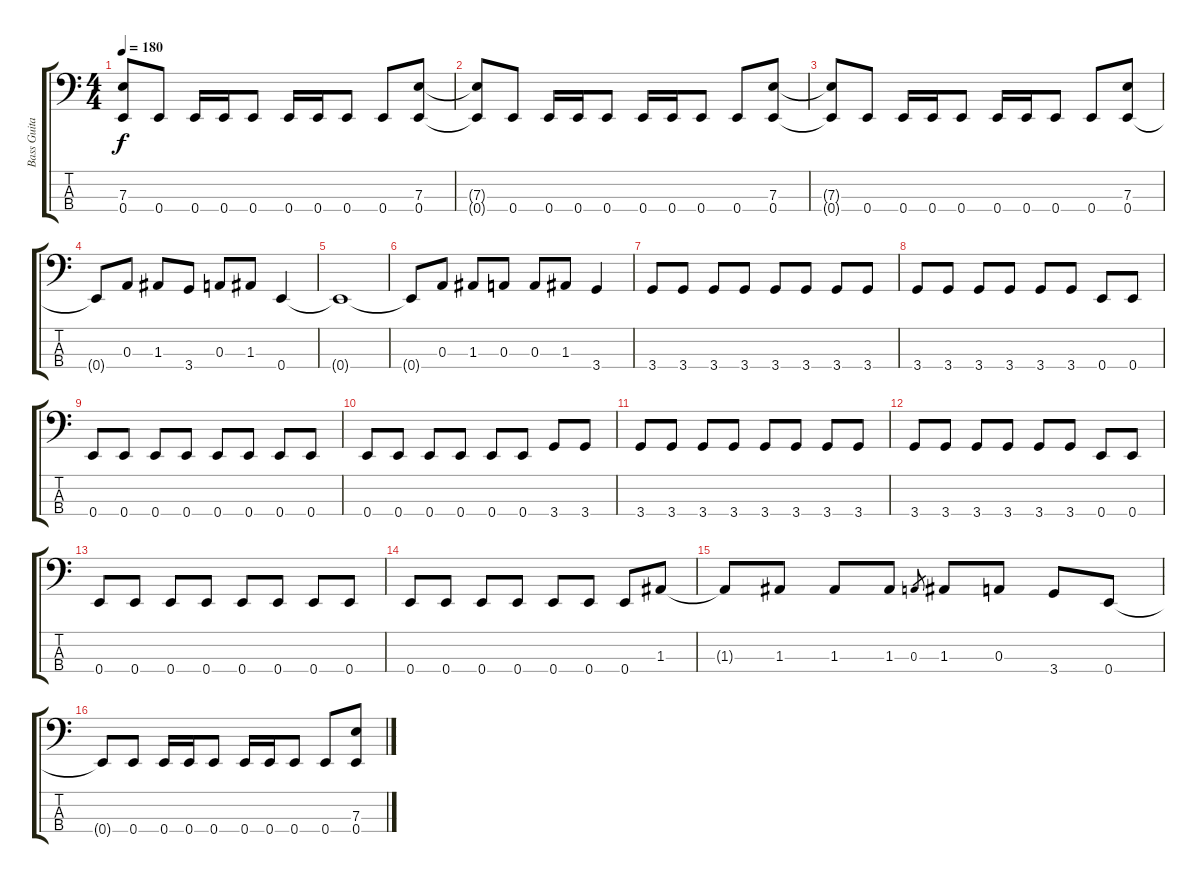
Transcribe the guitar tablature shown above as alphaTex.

\track ("Bass Guitar - Jason" "Bass Guita") {instrument electricbasspick}
\staff {score tabs}
\tuning (G2 D2 A1 E1) {hide}
\ts (4 4)
\tempo 180
\clef f4
\ks c
(7.3{t} 0.4{t}).8{dy f} 0.4.8 0.4.16 0.4.16 0.4.8 0.4.16 0.4.16 0.4.8 0.4.8 (7.3 0.4).8 |
(7.3{t} 0.4{t}).8 0.4.8 0.4.16 0.4.16 0.4.8 0.4.16 0.4.16 0.4.8 0.4.8 (7.3 0.4).8 |
(7.3{t} 0.4{t}).8 0.4.8 0.4.16 0.4.16 0.4.8 0.4.16 0.4.16 0.4.8 0.4.8 (7.3 0.4).8 |
0.4{t}.8 0.3.8 1.3.8 3.4.8 0.3.8 1.3.8 0.4.4 |
0.4{t}.1 |
0.4{t}.8 0.3.8 1.3.8 0.3.8 0.3.8 1.3.8 3.4.4 |
3.4.8 3.4.8 3.4.8 3.4.8 3.4.8 3.4.8 3.4.8 3.4.8 |
3.4.8 3.4.8 3.4.8 3.4.8 3.4.8 3.4.8 0.4.8 0.4.8 |
0.4.8 0.4.8 0.4.8 0.4.8 0.4.8 0.4.8 0.4.8 0.4.8 |
0.4.8 0.4.8 0.4.8 0.4.8 0.4.8 0.4.8 3.4.8 3.4.8 |
3.4.8 3.4.8 3.4.8 3.4.8 3.4.8 3.4.8 3.4.8 3.4.8 |
3.4.8 3.4.8 3.4.8 3.4.8 3.4.8 3.4.8 0.4.8 0.4.8 |
0.4.8 0.4.8 0.4.8 0.4.8 0.4.8 0.4.8 0.4.8 0.4.8 |
0.4.8 0.4.8 0.4.8 0.4.8 0.4.8 0.4.8 0.4.8 1.3.8 |
1.3{t}.8 1.3.8 1.3.8 1.3.8 0.3.8{gr} 1.3.8 0.3.8 3.4.8 0.4.8 |
0.4{t}.8 0.4.8 0.4.16 0.4.16 0.4.8 0.4.16 0.4.16 0.4.8 0.4.8 (7.3 0.4).8
